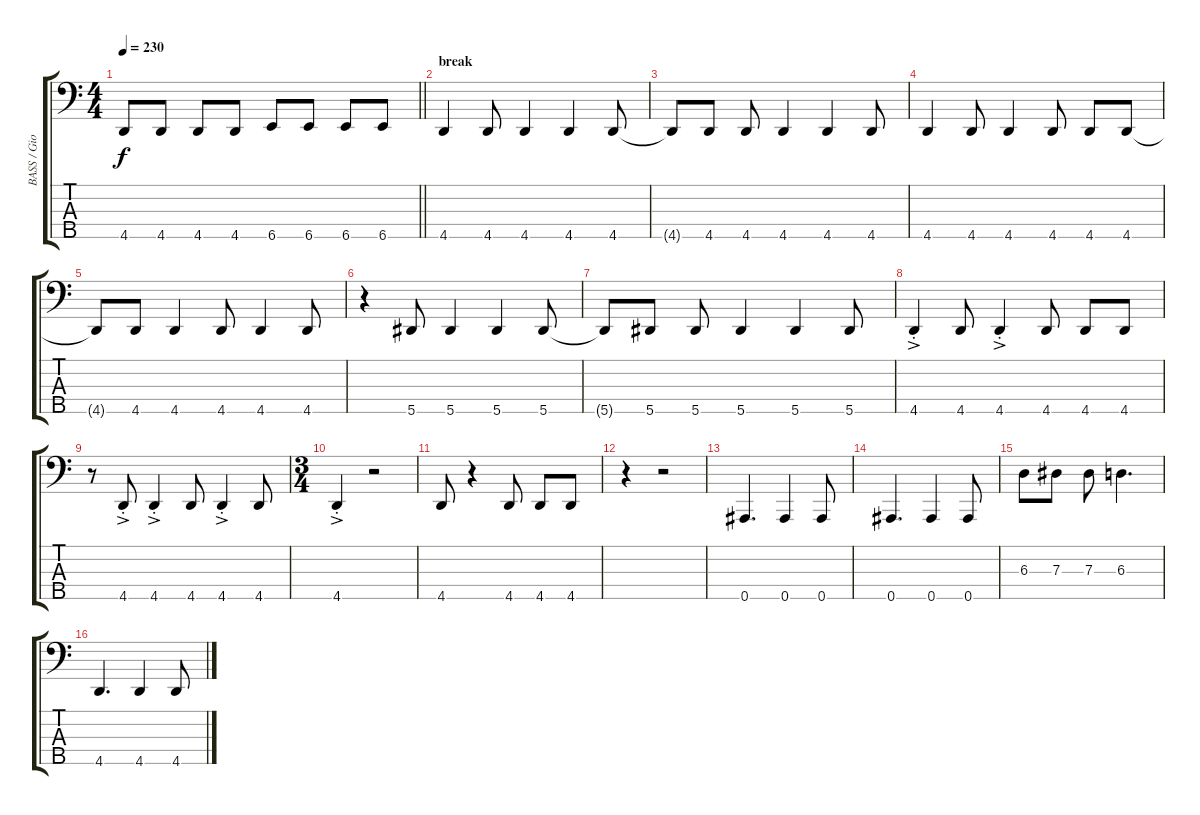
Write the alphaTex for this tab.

\track ("BASS / Gio" "BASS / Gio") {instrument electricbassfinger}
\staff {score tabs}
\tuning (Gb2 Db2 Ab1 Eb1 Bb0) {hide}
\ts (4 4)
\tempo 230
\clef f4
\barLineRight lightlight
\ks c
4.5.8{dy f} 4.5.8 4.5.8 4.5.8 6.5.8 6.5.8 6.5.8 6.5.8 |
\section ("" "break")
4.5.4 4.5.8 4.5.4 4.5.4 4.5.8 |
4.5{t}.8 4.5.8 4.5.8 4.5.4 4.5.4 4.5.8 |
4.5.4 4.5.8 4.5.4 4.5.8 4.5.8 4.5.8 |
4.5{t}.8 4.5.8 4.5.4 4.5.8 4.5.4 4.5.8 |
r.4 5.5.8 5.5.4 5.5.4 5.5.8 |
5.5{t}.8 5.5.8 5.5.8 5.5.4 5.5.4 5.5.8 |
4.5{ac st}.4 4.5.8 4.5{ac st}.4 4.5.8 4.5.8 4.5.8 |
r.8 4.5{ac st}.8 4.5{ac st}.4 4.5.8 4.5{ac st}.4 4.5.8 |
\ts (3 4)
4.5{ac st}.4 r.2 |
4.5.8 r.4 4.5.8 4.5.8 4.5.8 |
r.4 r.2 |
0.5.4{d} 0.5.4 0.5.8 |
0.5.4{d} 0.5.4 0.5.8 |
6.3.8 7.3.8 7.3.8 6.3.4{d} |
4.5.4{d} 4.5.4 4.5.8
